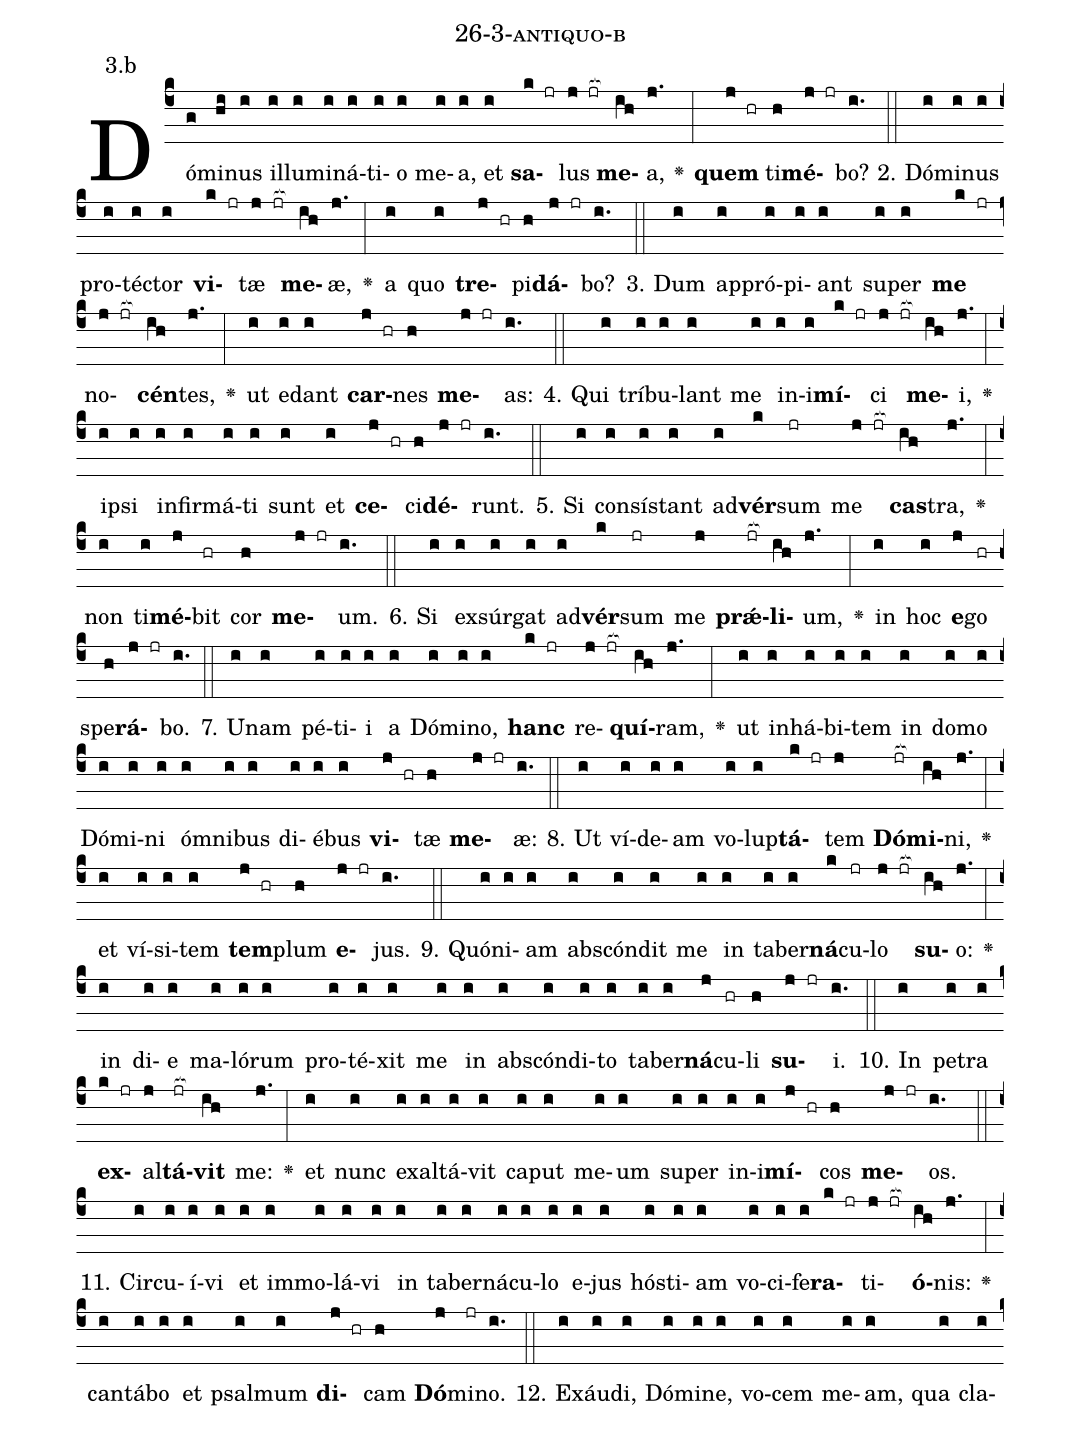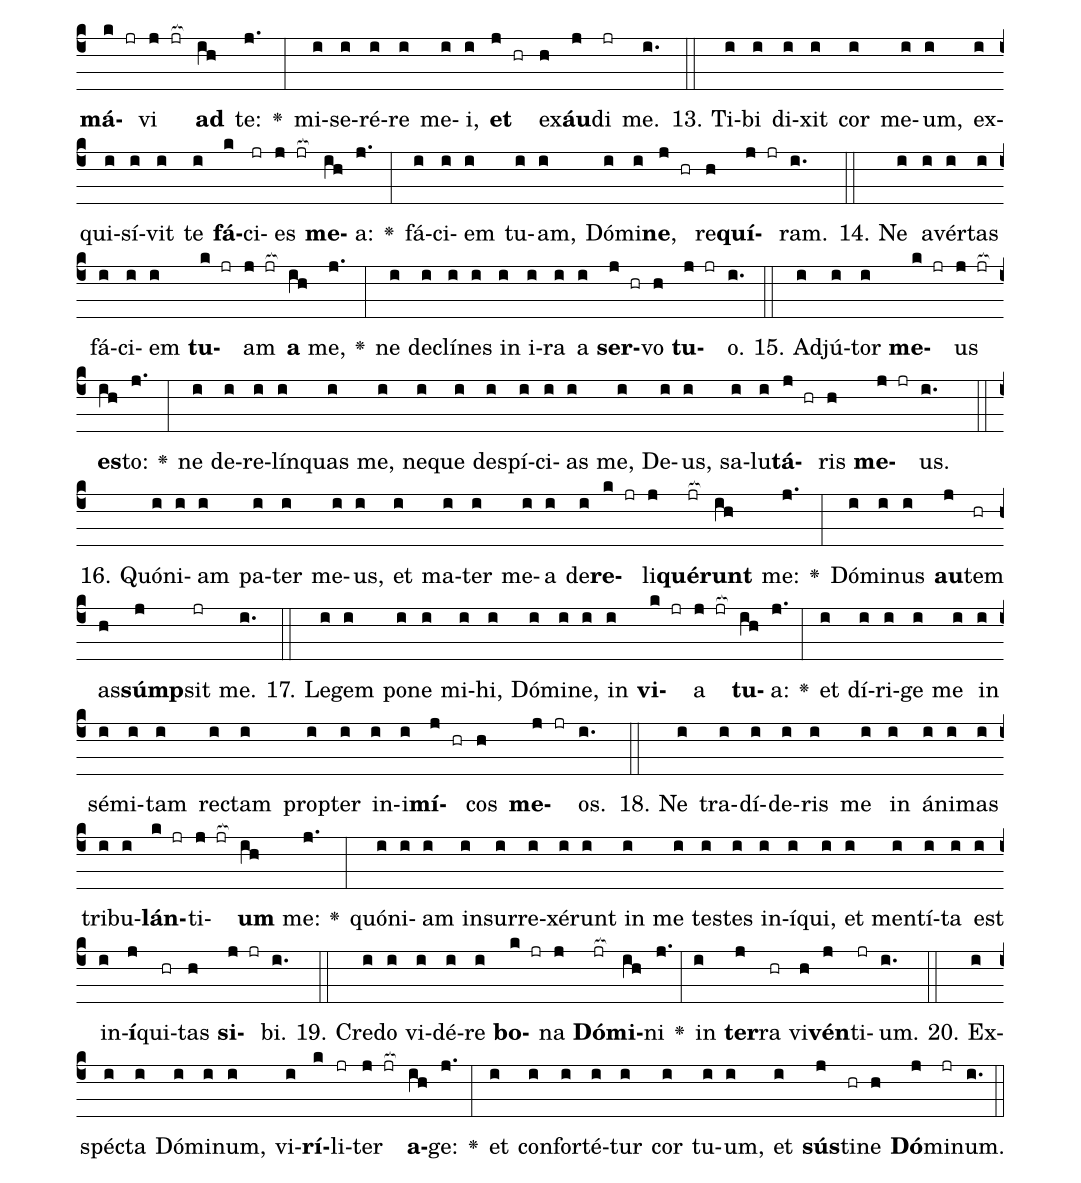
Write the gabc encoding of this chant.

name: 26-3-antiquo-b;
annotation: 3.b;
%%
(c4)Dó(g)mi(hi)nus(i) il(i)lu(i)mi(i)ná(i)ti(i)o(i) me(i)a,(i) et(i) <b>sa</b>(k jr)lus(j jr[ocb:1{]) <b>me</b>(ih[ocb:0}])a,(j.) <v>\greheightstar</v>(:) <b>quem</b>(j hr) ti(h)<b>mé</b>(j jr)bo?(i.) (::)
2. Dó(i)mi(i)nus(i) pro(i)téc(i)tor(i) <b>vi</b>(k jr)tæ(j jr[ocb:1{]) <b>me</b>(ih[ocb:0}])æ,(j.) <v>\greheightstar</v>(:) a(i) quo(i) <b>tre</b>(j hr)pi(h)<b>dá</b>(j jr)bo?(i.) (::)
3. Dum(i) ap(i)pró(i)pi(i)ant(i) su(i)per(i) <b>me</b>(k jr) no(j jr[ocb:1{])<b>cén</b>(ih[ocb:0}])tes,(j.) <v>\greheightstar</v>(:) ut(i) e(i)dant(i) <b>car</b>(j hr)nes(h) <b>me</b>(j jr)as:(i.) (::)
4. Qui(i) trí(i)bu(i)lant(i) me(i) in(i)i(i)<b>mí</b>(k jr)ci(j jr[ocb:1{]) <b>me</b>(ih[ocb:0}])i,(j.) <v>\greheightstar</v>(:) ip(i)si(i) in(i)fir(i)má(i)ti(i) sunt(i) et(i) <b>ce</b>(j hr)ci(h)<b>dé</b>(j jr)runt.(i.) (::)
5. Si(i) con(i)sís(i)tant(i) ad(i)<b>vér</b>(k)sum(jr) me(j jr[ocb:1{]) <b>cas</b>(ih[ocb:0}])tra,(j.) <v>\greheightstar</v>(:) non(i) ti(i)<b>mé</b>(j)bit(hr) cor(h) <b>me</b>(j jr)um.(i.) (::)
6. Si(i) ex(i)súr(i)gat(i) ad(i)<b>vér</b>(k)sum(jr) me(j) <b>prǽ</b>(jr[ocb:1{])<b>li</b>(ih[ocb:0}])um,(j.) <v>\greheightstar</v>(:) in(i) hoc(i) <b>e</b>(j)go(hr) spe(h)<b>rá</b>(j jr)bo.(i.) (::)
7. U(i)nam(i) pé(i)ti(i)i(i) a(i) Dó(i)mi(i)no,(i) <b>hanc</b>(k jr) re(j jr[ocb:1{])<b>quí</b>(ih[ocb:0}])ram,(j.) <v>\greheightstar</v>(:) ut(i) in(i)há(i)bi(i)tem(i) in(i) do(i)mo(i) Dó(i)mi(i)ni(i) óm(i)ni(i)bus(i) di(i)é(i)bus(i) <b>vi</b>(j hr)tæ(h) <b>me</b>(j jr)æ:(i.) (::)
8. Ut(i) ví(i)de(i)am(i) vo(i)lup(i)<b>tá</b>(k jr)tem(j) <b>Dó</b>(jr[ocb:1{])<b>mi</b>(ih[ocb:0}])ni,(j.) <v>\greheightstar</v>(:) et(i) ví(i)si(i)tem(i) <b>tem</b>(j hr)plum(h) <b>e</b>(j jr)jus.(i.) (::)
9. Quón(i)i(i)am(i) abs(i)cón(i)dit(i) me(i) in(i) ta(i)ber(i)<b>ná</b>(k)cu(jr)lo(j jr[ocb:1{]) <b>su</b>(ih[ocb:0}])o:(j.) <v>\greheightstar</v>(:) in(i) di(i)e(i) ma(i)ló(i)rum(i) pro(i)té(i)xit(i) me(i) in(i) abs(i)cón(i)di(i)to(i) ta(i)ber(i)<b>ná</b>(j)cu(hr)li(h) <b>su</b>(j jr)i.(i.) (::)
10. In(i) pe(i)tra(i) <b>ex</b>(k jr)al(j)<b>tá</b>(jr[ocb:1{])<b>vit</b>(ih[ocb:0}]) me:(j.) <v>\greheightstar</v>(:) et(i) nunc(i) ex(i)al(i)tá(i)vit(i) ca(i)put(i) me(i)um(i) su(i)per(i) in(i)i(i)<b>mí</b>(j hr)cos(h) <b>me</b>(j jr)os.(i.) (::)
11. Cir(i)cu(i)í(i)vi(i) et(i) im(i)mo(i)lá(i)vi(i) in(i) ta(i)ber(i)ná(i)cu(i)lo(i) e(i)jus(i) hós(i)ti(i)am(i) vo(i)ci(i)fe(i)<b>ra</b>(k jr)ti(j jr[ocb:1{])<b>ó</b>(ih[ocb:0}])nis:(j.) <v>\greheightstar</v>(:) can(i)tá(i)bo(i) et(i) psal(i)mum(i) <b>di</b>(j hr)cam(h) <b>Dó</b>(j)mi(jr)no.(i.) (::)
12. Ex(i)áu(i)di,(i) Dó(i)mi(i)ne,(i) vo(i)cem(i) me(i)am,(i) qua(i) cla(i)<b>má</b>(k jr)vi(j jr[ocb:1{]) <b>ad</b>(ih[ocb:0}]) te:(j.) <v>\greheightstar</v>(:) mi(i)se(i)ré(i)re(i) me(i)i,(i) <b>et</b>(j hr) ex(h)<b>áu</b>(j)di(jr) me.(i.) (::)
13. Ti(i)bi(i) di(i)xit(i) cor(i) me(i)um,(i) ex(i)qui(i)sí(i)vit(i) te(i) <b>fá</b>(k)ci(jr)es(j jr[ocb:1{]) <b>me</b>(ih[ocb:0}])a:(j.) <v>\greheightstar</v>(:) fá(i)ci(i)em(i) tu(i)am,(i) Dó(i)mi(i)<b>ne</b>,(j hr) re(h)<b>quí</b>(j jr)ram.(i.) (::)
14. Ne(i) a(i)vér(i)tas(i) fá(i)ci(i)em(i) <b>tu</b>(k jr)am(j jr[ocb:1{]) <b>a</b>(ih[ocb:0}]) me,(j.) <v>\greheightstar</v>(:) ne(i) de(i)clí(i)nes(i) in(i) i(i)ra(i) a(i) <b>ser</b>(j hr)vo(h) <b>tu</b>(j jr)o.(i.) (::)
15. Ad(i)jú(i)tor(i) <b>me</b>(k jr)us(j jr[ocb:1{]) <b>es</b>(ih[ocb:0}])to:(j.) <v>\greheightstar</v>(:) ne(i) de(i)re(i)lín(i)quas(i) me,(i) ne(i)que(i) de(i)spí(i)ci(i)as(i) me,(i) De(i)us,(i) sa(i)lu(i)<b>tá</b>(j hr)ris(h) <b>me</b>(j jr)us.(i.) (::)
16. Quón(i)i(i)am(i) pa(i)ter(i) me(i)us,(i) et(i) ma(i)ter(i) me(i)a(i) de(i)<b>re</b>(k jr)li(j)<b>qué</b>(jr[ocb:1{])<b>runt</b>(ih[ocb:0}]) me:(j.) <v>\greheightstar</v>(:) Dó(i)mi(i)nus(i) <b>au</b>(j)tem(hr) as(h)<b>súmp</b>(j)sit(jr) me.(i.) (::)
17. Le(i)gem(i) po(i)ne(i) mi(i)hi,(i) Dó(i)mi(i)ne,(i) in(i) <b>vi</b>(k jr)a(j jr[ocb:1{]) <b>tu</b>(ih[ocb:0}])a:(j.) <v>\greheightstar</v>(:) et(i) dí(i)ri(i)ge(i) me(i) in(i) sé(i)mi(i)tam(i) rec(i)tam(i) prop(i)ter(i) in(i)i(i)<b>mí</b>(j hr)cos(h) <b>me</b>(j jr)os.(i.) (::)
18. Ne(i) tra(i)dí(i)de(i)ris(i) me(i) in(i) á(i)ni(i)mas(i) tri(i)bu(i)<b>lán</b>(k jr)ti(j jr[ocb:1{])<b>um</b>(ih[ocb:0}]) me:(j.) <v>\greheightstar</v>(:) quón(i)i(i)am(i) in(i)sur(i)re(i)xé(i)runt(i) in(i) me(i) tes(i)tes(i) in(i)í(i)qui,(i) et(i) men(i)tí(i)ta(i) est(i) in(i)<b>í</b>(j)qui(hr)tas(h) <b>si</b>(j jr)bi.(i.) (::)
19. Cre(i)do(i) vi(i)dé(i)re(i) <b>bo</b>(k jr)na(j) <b>Dó</b>(jr[ocb:1{])<b>mi</b>(ih[ocb:0}])ni(j.) <v>\greheightstar</v>(:) in(i) <b>ter</b>(j)ra(hr) vi(h)<b>vén</b>(j)ti(jr)um.(i.) (::)
20. Ex(i)spéc(i)ta(i) Dó(i)mi(i)num,(i) vi(i)<b>rí</b>(k)li(jr)ter(j jr[ocb:1{]) <b>a</b>(ih[ocb:0}])ge:(j.) <v>\greheightstar</v>(:) et(i) con(i)for(i)té(i)tur(i) cor(i) tu(i)um,(i) et(i) <b>sús</b>(j)ti(hr)ne(h) <b>Dó</b>(j)mi(jr)num.(i.) (::)
